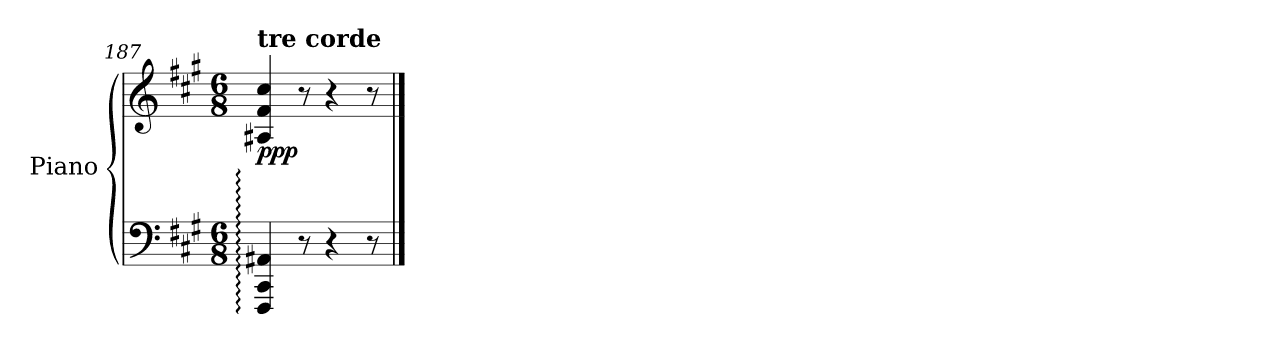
**kern	**kern	**dynam
*part1	*part1	*part1
*staff2	*staff1	*staff1/2
*I"Piano	*	*
*I'Pno	*	*
*clefF4	*clefG2	*
*k[f#c#g#]	*k[f#c#g#]	*
*A:	*A:	*
*M6/8	*M6/8	*
=187	=187	=187
*^	*	*
!	!	!LO:TX:a:B:t=tre corde	!
!	!	!	!LO:DY:b
4FFF#/ 4CC#/ 4AA#X/	4FFF#yy: 4CC#yy: 4AA#yy: 4A#Xyy: 4f#yy: 4cc#yy:	4A#X/ 4f#/ 4cc#/	ppp
8r	2ryy	8r	.
4r	.	4r	.
8r	.	8r	.
*v	*v	*	*
==	==	==
*-	*-	*-
